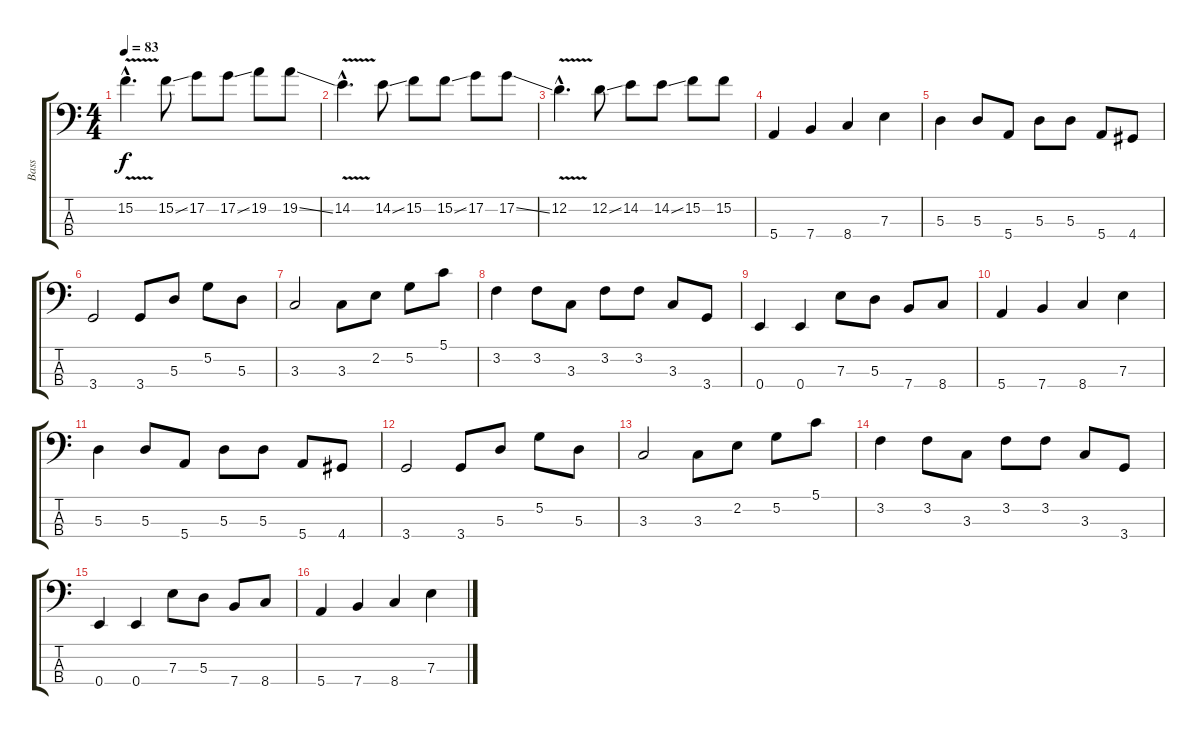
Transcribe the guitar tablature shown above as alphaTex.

\track ("Bass" "Bass") {instrument electricbassfinger}
\staff {score tabs}
\tuning (G2 D2 A1 E1) {hide}
\ts (4 4)
\tempo 83
\clef f4
\ks c
15.2{v hac}.4{d dy f} 15.2{ss}.8 17.2.8 17.2{ss}.8 19.2.8 19.2{ss}.8 |
14.2{v hac}.4{d} 14.2{ss}.8 15.2.8 15.2{ss}.8 17.2.8 17.2{ss}.8 |
12.2{v hac}.4{d} 12.2{ss}.8 14.2.8 14.2{ss}.8 15.2.8 15.2.8 |
5.4.4 7.4.4 8.4.4 7.3.4 |
5.3.4 5.3.8 5.4.8 5.3.8 5.3.8 5.4.8 4.4.8 |
3.4.2 3.4.8 5.3.8 5.2.8 5.3.8 |
3.3.2 3.3.8 2.2.8 5.2.8 5.1.8 |
3.2.4 3.2.8 3.3.8 3.2.8 3.2.8 3.3.8 3.4.8 |
0.4.4 0.4.4 7.3.8 5.3.8 7.4.8 8.4.8 |
5.4.4 7.4.4 8.4.4 7.3.4 |
5.3.4 5.3.8 5.4.8 5.3.8 5.3.8 5.4.8 4.4.8 |
3.4.2 3.4.8 5.3.8 5.2.8 5.3.8 |
3.3.2 3.3.8 2.2.8 5.2.8 5.1.8 |
3.2.4 3.2.8 3.3.8 3.2.8 3.2.8 3.3.8 3.4.8 |
0.4.4 0.4.4 7.3.8 5.3.8 7.4.8 8.4.8 |
5.4.4 7.4.4 8.4.4 7.3.4
